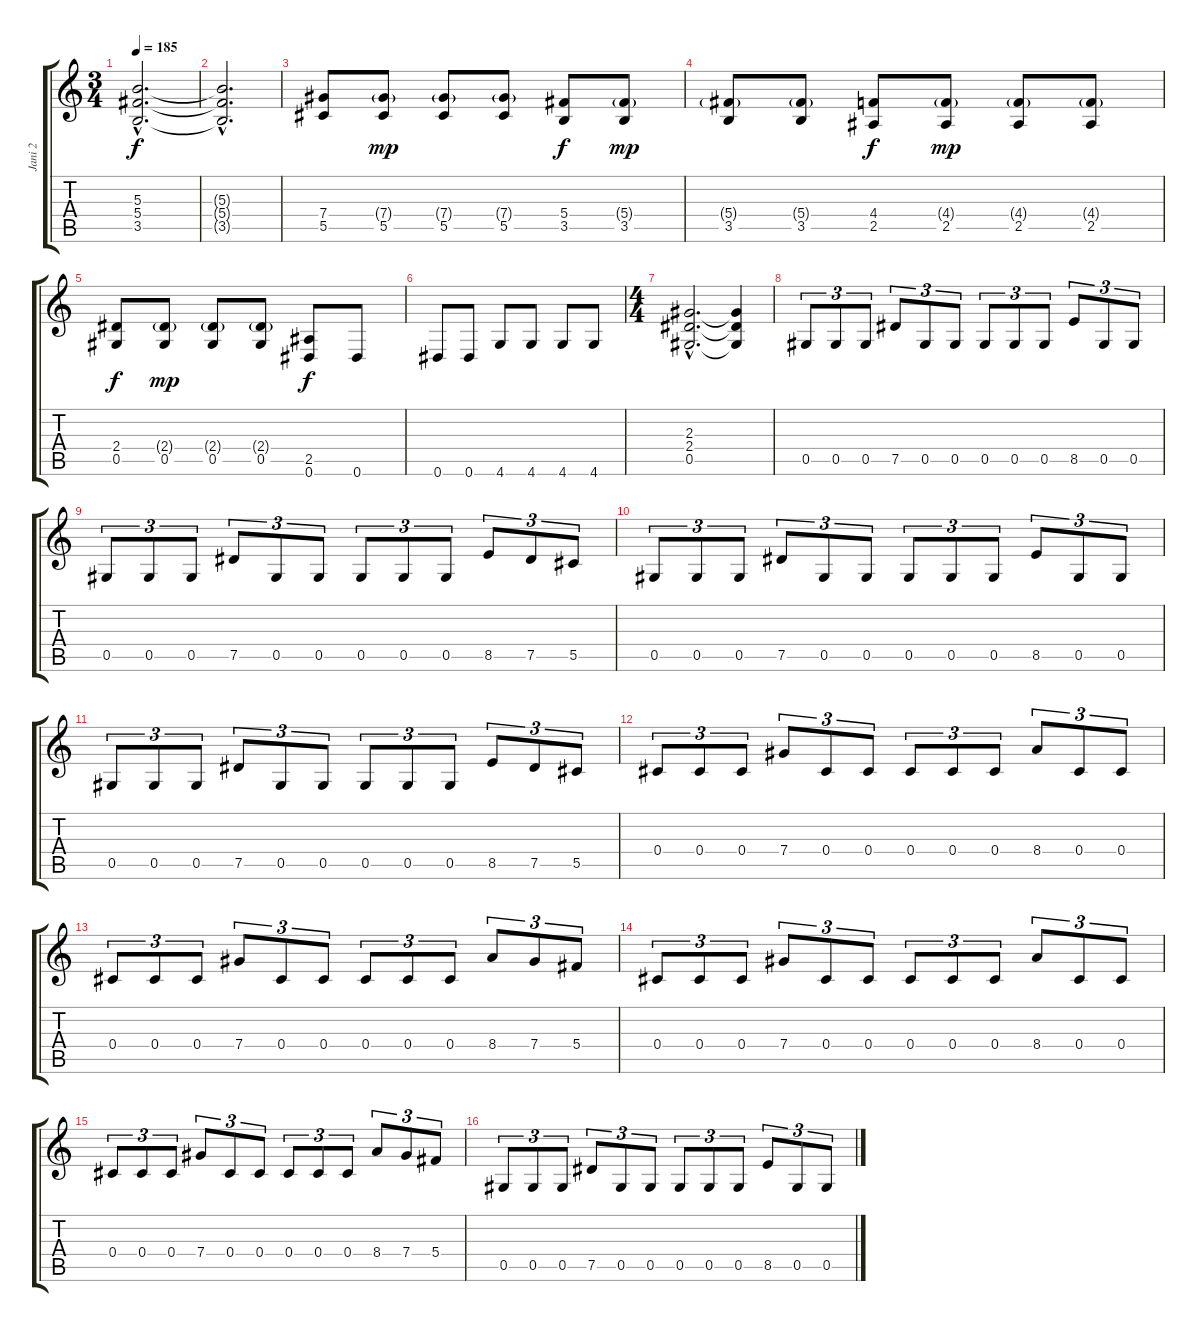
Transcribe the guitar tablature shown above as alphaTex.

\track ("Jani 2" "Jani 2") {instrument distortionguitar}
\staff {score tabs}
\tuning (Eb4 Bb3 Gb3 Db3 Ab2 Eb2) {hide}
\ts (3 4)
\tempo 185
\clef g2
\ks c
(5.3{hac t} 5.4{hac t} 3.5{hac t}).2{d dy f} |
(5.3{hac t} 5.4{hac t} 3.5{hac t}).2{d} |
(7.4 5.5).8 (7.4{g} 5.5).8{dy mp} (7.4{g} 5.5).8 (7.4{g} 5.5).8 (5.4 3.5).8{dy f} (5.4{g} 3.5).8{dy mp} |
(5.4{g} 3.5).8 (5.4{g} 3.5).8 (4.4 2.5).8{dy f} (4.4{g} 2.5).8{dy mp} (4.4{g} 2.5).8 (4.4{g} 2.5).8 |
(2.4 0.5).8{dy f} (2.4{g} 0.5).8{dy mp} (2.4{g} 0.5).8 (2.4{g} 0.5).8 (2.5 0.6).8{dy f} 0.6.8 |
0.6.8 0.6.8 4.6.8 4.6.8 4.6.8 4.6.8 |
\ts (4 4)
(2.3{hac} 2.4{hac} 0.5{hac}).2{d} (2.3{t} 2.4{t} 0.5{t}).4 |
0.5.8{tu (3 2)} 0.5.8{tu (3 2)} 0.5.8{tu (3 2)} 7.5.8{tu (3 2)} 0.5.8{tu (3 2)} 0.5.8{tu (3 2)} 0.5.8{tu (3 2)} 0.5.8{tu (3 2)} 0.5.8{tu (3 2)} 8.5.8{tu (3 2)} 0.5.8{tu (3 2)} 0.5.8{tu (3 2)} |
0.5.8{tu (3 2)} 0.5.8{tu (3 2)} 0.5.8{tu (3 2)} 7.5.8{tu (3 2)} 0.5.8{tu (3 2)} 0.5.8{tu (3 2)} 0.5.8{tu (3 2)} 0.5.8{tu (3 2)} 0.5.8{tu (3 2)} 8.5.8{tu (3 2)} 7.5.8{tu (3 2)} 5.5.8{tu (3 2)} |
0.5.8{tu (3 2)} 0.5.8{tu (3 2)} 0.5.8{tu (3 2)} 7.5.8{tu (3 2)} 0.5.8{tu (3 2)} 0.5.8{tu (3 2)} 0.5.8{tu (3 2)} 0.5.8{tu (3 2)} 0.5.8{tu (3 2)} 8.5.8{tu (3 2)} 0.5.8{tu (3 2)} 0.5.8{tu (3 2)} |
0.5.8{tu (3 2)} 0.5.8{tu (3 2)} 0.5.8{tu (3 2)} 7.5.8{tu (3 2)} 0.5.8{tu (3 2)} 0.5.8{tu (3 2)} 0.5.8{tu (3 2)} 0.5.8{tu (3 2)} 0.5.8{tu (3 2)} 8.5.8{tu (3 2)} 7.5.8{tu (3 2)} 5.5.8{tu (3 2)} |
0.4.8{tu (3 2)} 0.4.8{tu (3 2)} 0.4.8{tu (3 2)} 7.4.8{tu (3 2)} 0.4.8{tu (3 2)} 0.4.8{tu (3 2)} 0.4.8{tu (3 2)} 0.4.8{tu (3 2)} 0.4.8{tu (3 2)} 8.4.8{tu (3 2)} 0.4.8{tu (3 2)} 0.4.8{tu (3 2)} |
0.4.8{tu (3 2)} 0.4.8{tu (3 2)} 0.4.8{tu (3 2)} 7.4.8{tu (3 2)} 0.4.8{tu (3 2)} 0.4.8{tu (3 2)} 0.4.8{tu (3 2)} 0.4.8{tu (3 2)} 0.4.8{tu (3 2)} 8.4.8{tu (3 2)} 7.4.8{tu (3 2)} 5.4.8{tu (3 2)} |
0.4.8{tu (3 2)} 0.4.8{tu (3 2)} 0.4.8{tu (3 2)} 7.4.8{tu (3 2)} 0.4.8{tu (3 2)} 0.4.8{tu (3 2)} 0.4.8{tu (3 2)} 0.4.8{tu (3 2)} 0.4.8{tu (3 2)} 8.4.8{tu (3 2)} 0.4.8{tu (3 2)} 0.4.8{tu (3 2)} |
0.4.8{tu (3 2)} 0.4.8{tu (3 2)} 0.4.8{tu (3 2)} 7.4.8{tu (3 2)} 0.4.8{tu (3 2)} 0.4.8{tu (3 2)} 0.4.8{tu (3 2)} 0.4.8{tu (3 2)} 0.4.8{tu (3 2)} 8.4.8{tu (3 2)} 7.4.8{tu (3 2)} 5.4.8{tu (3 2)} |
0.5.8{tu (3 2)} 0.5.8{tu (3 2)} 0.5.8{tu (3 2)} 7.5.8{tu (3 2)} 0.5.8{tu (3 2)} 0.5.8{tu (3 2)} 0.5.8{tu (3 2)} 0.5.8{tu (3 2)} 0.5.8{tu (3 2)} 8.5.8{tu (3 2)} 0.5.8{tu (3 2)} 0.5.8{tu (3 2)}
